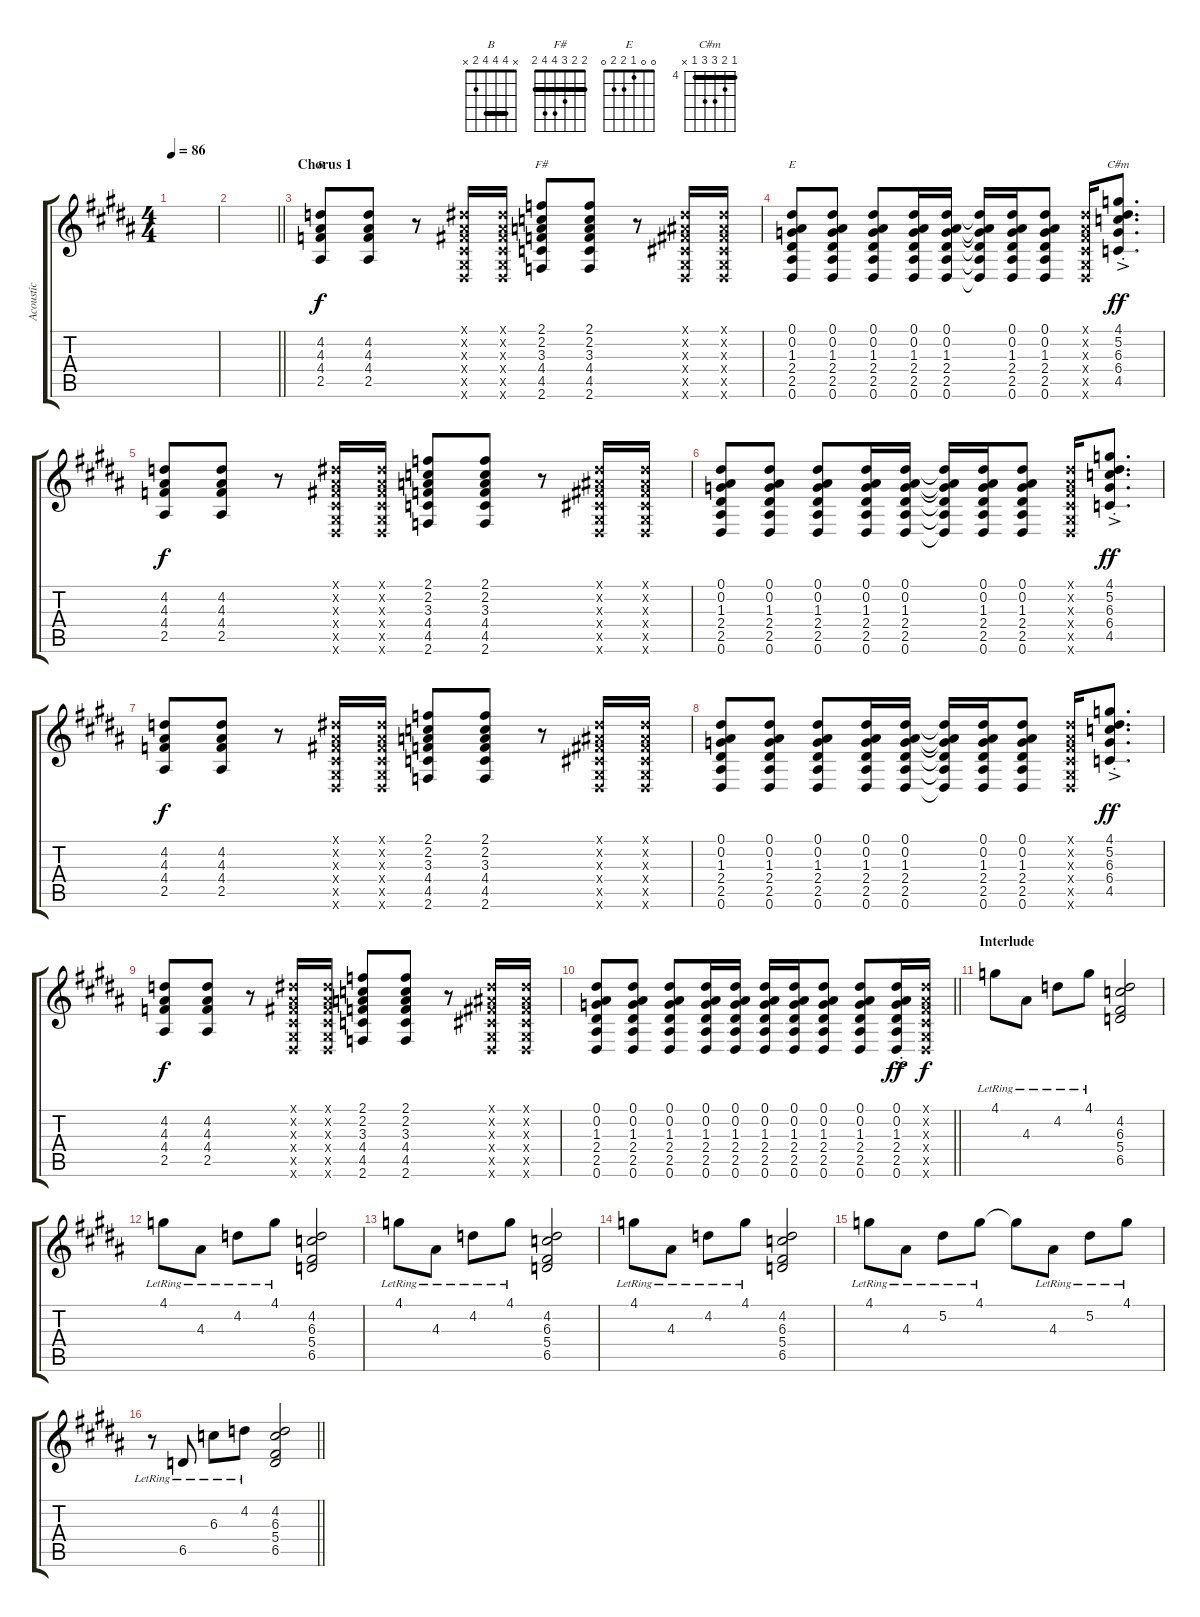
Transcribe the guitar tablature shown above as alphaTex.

\track ("Acoustic" "Acoustic") {instrument acousticguitarsteel}
\staff {score tabs}
\tuning (Eb4 Bb3 Gb3 Db3 Ab2 Eb2) {hide}
\chord ("B" x 4 4 4 2 x) {barre 4}
\chord ("F#" 2 2 3 4 4 2) {barre 2}
\chord ("E" 0 0 1 2 2 0)
\chord ("C#m" 4 5 6 6 4 x) {firstfret 4 barre 4}
\ts (4 4)
\tempo 86
\clef g2
\ks b
|
\barLineRight lightlight
|
\section ("" "Chorus 1")
(4.2 4.3 4.4 2.5).8{ch "B"} (4.2 4.3 4.4 2.5).8 r.8 (0.1{x} 0.2{x} 0.3{x} 0.4{x} 0.5{x} 0.6{x}).16 (0.1{x} 0.2{x} 0.3{x} 0.4{x} 0.5{x} 0.6{x}).16 (2.1 2.2 3.3 4.4 4.5 2.6).8{ch "F#"} (2.1 2.2 3.3 4.4 4.5 2.6).8 r.8 (0.1{x} 0.2{x} 0.3{x} 0.4{x} 0.5{x} 0.6{x}).16 (0.1{x} 0.2{x} 0.3{x} 0.4{x} 0.5{x} 0.6{x}).16 |
(0.1 0.2 1.3 2.4 2.5 0.6).8{ch "E"} (0.1 0.2 1.3 2.4 2.5 0.6).8 (0.1 0.2 1.3 2.4 2.5 0.6).8 (0.1 0.2 1.3 2.4 2.5 0.6).16 (0.1 0.2 1.3 2.4 2.5 0.6).16 (0.1{t} 0.2{t} 1.3{t} 2.4{t} 2.5{t} 0.6{t}).16 (0.1 0.2 1.3 2.4 2.5 0.6).16 (0.1 0.2 1.3 2.4 2.5 0.6).8 (0.1{x} 0.2{x} 0.3{x} 0.4{x} 0.5{x} 0.6{x}).16 (4.1 5.2 6.3 6.4 4.5{ac st}).8{d ch "C#m" dy ff} |
(4.2 4.3 4.4 2.5).8{dy f} (4.2 4.3 4.4 2.5).8 r.8 (0.1{x} 0.2{x} 0.3{x} 0.4{x} 0.5{x} 0.6{x}).16 (0.1{x} 0.2{x} 0.3{x} 0.4{x} 0.5{x} 0.6{x}).16 (2.1 2.2 3.3 4.4 4.5 2.6).8 (2.1 2.2 3.3 4.4 4.5 2.6).8 r.8 (0.1{x} 0.2{x} 0.3{x} 0.4{x} 0.5{x} 0.6{x}).16 (0.1{x} 0.2{x} 0.3{x} 0.4{x} 0.5{x} 0.6{x}).16 |
(0.1 0.2 1.3 2.4 2.5 0.6).8 (0.1 0.2 1.3 2.4 2.5 0.6).8 (0.1 0.2 1.3 2.4 2.5 0.6).8 (0.1 0.2 1.3 2.4 2.5 0.6).16 (0.1 0.2 1.3 2.4 2.5 0.6).16 (0.1{t} 0.2{t} 1.3{t} 2.4{t} 2.5{t} 0.6{t}).16 (0.1 0.2 1.3 2.4 2.5 0.6).16 (0.1 0.2 1.3 2.4 2.5 0.6).8 (0.1{x} 0.2{x} 0.3{x} 0.4{x} 0.5{x} 0.6{x}).16 (4.1 5.2 6.3 6.4 4.5{ac st}).8{d dy ff} |
(4.2 4.3 4.4 2.5).8{dy f} (4.2 4.3 4.4 2.5).8 r.8 (0.1{x} 0.2{x} 0.3{x} 0.4{x} 0.5{x} 0.6{x}).16 (0.1{x} 0.2{x} 0.3{x} 0.4{x} 0.5{x} 0.6{x}).16 (2.1 2.2 3.3 4.4 4.5 2.6).8 (2.1 2.2 3.3 4.4 4.5 2.6).8 r.8 (0.1{x} 0.2{x} 0.3{x} 0.4{x} 0.5{x} 0.6{x}).16 (0.1{x} 0.2{x} 0.3{x} 0.4{x} 0.5{x} 0.6{x}).16 |
(0.1 0.2 1.3 2.4 2.5 0.6).8 (0.1 0.2 1.3 2.4 2.5 0.6).8 (0.1 0.2 1.3 2.4 2.5 0.6).8 (0.1 0.2 1.3 2.4 2.5 0.6).16 (0.1 0.2 1.3 2.4 2.5 0.6).16 (0.1{t} 0.2{t} 1.3{t} 2.4{t} 2.5{t} 0.6{t}).16 (0.1 0.2 1.3 2.4 2.5 0.6).16 (0.1 0.2 1.3 2.4 2.5 0.6).8 (0.1{x} 0.2{x} 0.3{x} 0.4{x} 0.5{x} 0.6{x}).16 (4.1 5.2 6.3 6.4 4.5{ac st}).8{d dy ff} |
(4.2 4.3 4.4 2.5).8{dy f} (4.2 4.3 4.4 2.5).8 r.8 (0.1{x} 0.2{x} 0.3{x} 0.4{x} 0.5{x} 0.6{x}).16 (0.1{x} 0.2{x} 0.3{x} 0.4{x} 0.5{x} 0.6{x}).16 (2.1 2.2 3.3 4.4 4.5 2.6).8 (2.1 2.2 3.3 4.4 4.5 2.6).8 r.8 (0.1{x} 0.2{x} 0.3{x} 0.4{x} 0.5{x} 0.6{x}).16 (0.1{x} 0.2{x} 0.3{x} 0.4{x} 0.5{x} 0.6{x}).16 |
\barLineRight lightlight
(0.1 0.2 1.3 2.4 2.5 0.6).8 (0.1 0.2 1.3 2.4 2.5 0.6).8 (0.1 0.2 1.3 2.4 2.5 0.6).8 (0.1 0.2 1.3 2.4 2.5 0.6).16 (0.1 0.2 1.3 2.4 2.5 0.6).16 (0.1 0.2 1.3 2.4 2.5 0.6).16 (0.1 0.2 1.3 2.4 2.5 0.6).16 (0.1 0.2 1.3 2.4 2.5 0.6).8 (0.1 0.2 1.3 2.4 2.5 0.6).8 (0.1 0.2 1.3 2.4 2.5{ac st} 0.6).16{dy ff} (0.1{x} 0.2{x} 0.3{x} 0.4{x} 0.5{x} 0.6{x}).16{dy f} |
\section ("" "Interlude")
4.1{lr}.8 4.3{lr}.8 4.2{lr}.8 4.1{lr}.8 (4.2 6.3 5.4 6.5).2 |
4.1{lr}.8 4.3{lr}.8 4.2{lr}.8 4.1{lr}.8 (4.2 6.3 5.4 6.5).2 |
4.1{lr}.8 4.3{lr}.8 4.2{lr}.8 4.1{lr}.8 (4.2 6.3 5.4 6.5).2 |
4.1{lr}.8 4.3{lr}.8 4.2{lr}.8 4.1{lr}.8 (4.2 6.3 5.4 6.5).2 |
4.1{lr}.8 4.3{lr}.8 5.2{lr}.8 4.1{lr}.8 4.1{t}.8 4.3{lr}.8 5.2{lr}.8 4.1{lr}.8 |
\barLineRight lightlight
r.8 6.5{lr}.8 6.3{lr}.8 4.2{lr}.8 (4.2 6.3 5.4 6.5).2
